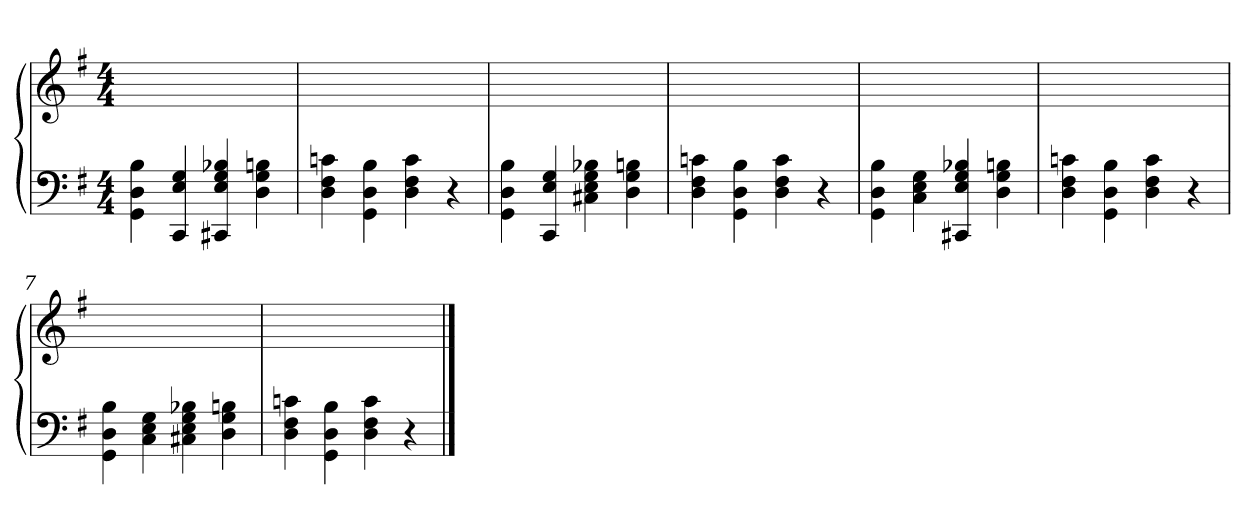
**kern	**kern
*part2	*part1
*staff2	*staff1
*clefF4	*clefG2
*k[f#]	*k[f#]
*G:	*G:
*M4/4	*M4/4
*MM60	*MM60
=1	=1
4GG 4D 4B	1ryy
4CC 4E 4G	.
4CC#X 4E 4G 4B-X	.
4D 4G 4Bn	.
=2	=2
4D 4F# 4cn	1ryy
4GG 4D 4B	.
4D 4F# 4c	.
4r	.
=3	=3
4GG 4D 4B	1ryy
4CC 4E 4G	.
4C#X 4E 4G 4B-X	.
4D 4G 4Bn	.
=4	=4
4D 4F# 4cn	1ryy
4GG 4D 4B	.
4D 4F# 4c	.
4r	.
=5	=5
4GG 4D 4B	1ryy
4C 4E 4G	.
4CC#X 4E 4G 4B-X	.
4D 4G 4Bn	.
=6	=6
4D 4F# 4cn	1ryy
4GG 4D 4B	.
4D 4F# 4c	.
4r	.
=7	=7
4GG 4D 4B	1ryy
4C 4E 4G	.
4C#X 4E 4G 4B-X	.
4D 4G 4Bn	.
=8	=8
4D 4F# 4cn	1ryy
4GG 4D 4B	.
4D 4F# 4c	.
4r	.
==	==
*-	*-
